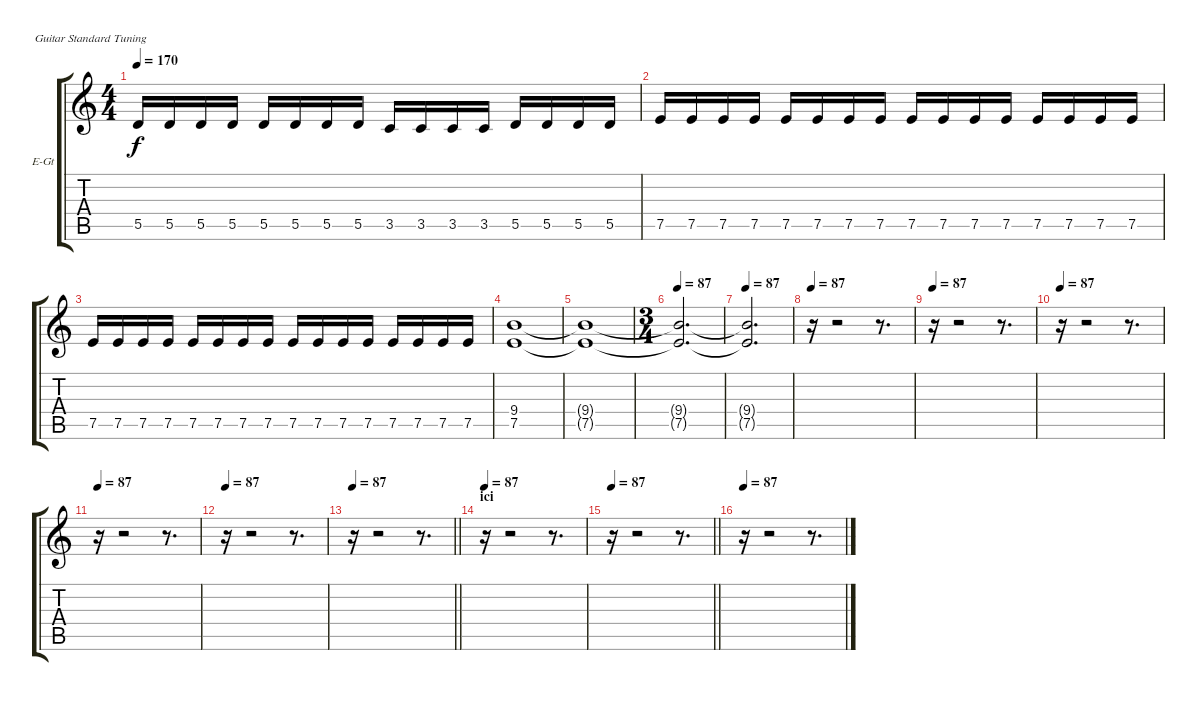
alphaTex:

\bracketExtendMode groupsimilarinstruments
\firstSystemTrackNameOrientation horizontal
\otherSystemsTrackNameOrientation horizontal
\track ("Piste 1" "E-Gt") {instrument distortionguitar}
\staff {score tabs}
\tuning (E4 B3 G3 D3 A2 E2)
\ts (4 4)
\tempo 170
\clef g2
\ks c
5.5.16{dy f} 5.5.16 5.5.16 5.5.16 5.5.16 5.5.16 5.5.16 5.5.16 3.5.16 3.5.16 3.5.16 3.5.16 5.5.16 5.5.16 5.5.16 5.5.16 |
7.5.16 7.5.16 7.5.16 7.5.16 7.5.16 7.5.16 7.5.16 7.5.16 7.5.16 7.5.16 7.5.16 7.5.16 7.5.16 7.5.16 7.5.16 7.5.16 |
7.5.16 7.5.16 7.5.16 7.5.16 7.5.16 7.5.16 7.5.16 7.5.16 7.5.16 7.5.16 7.5.16 7.5.16 7.5.16 7.5.16 7.5.16 7.5.16 |
(9.4 7.5).1 |
(9.4{t} 7.5{t}).1 |
\ts (3 4)
\beaming (8 2 2 2)
\tempo 87
(9.4{t} 7.5{t}).2{d} |
\tempo 87
(9.4{t} 7.5{t}).2{d} |
\tempo 87
r.16 r.2 r.8{d} |
\tempo 87
r.16 r.2 r.8{d} |
\tempo 87
r.16 r.2 r.8{d} |
\tempo 87
r.16 r.2 r.8{d} |
\tempo 87
r.16 r.2 r.8{d} |
\tempo 87
\barLineRight lightlight
r.16 r.2 r.8{d} |
\section ("" "ici")
\tempo 87
r.16 r.2 r.8{d} |
\tempo 87
\barLineRight lightlight
r.16 r.2 r.8{d} |
\tempo 87
r.16 r.2 r.8{d}
